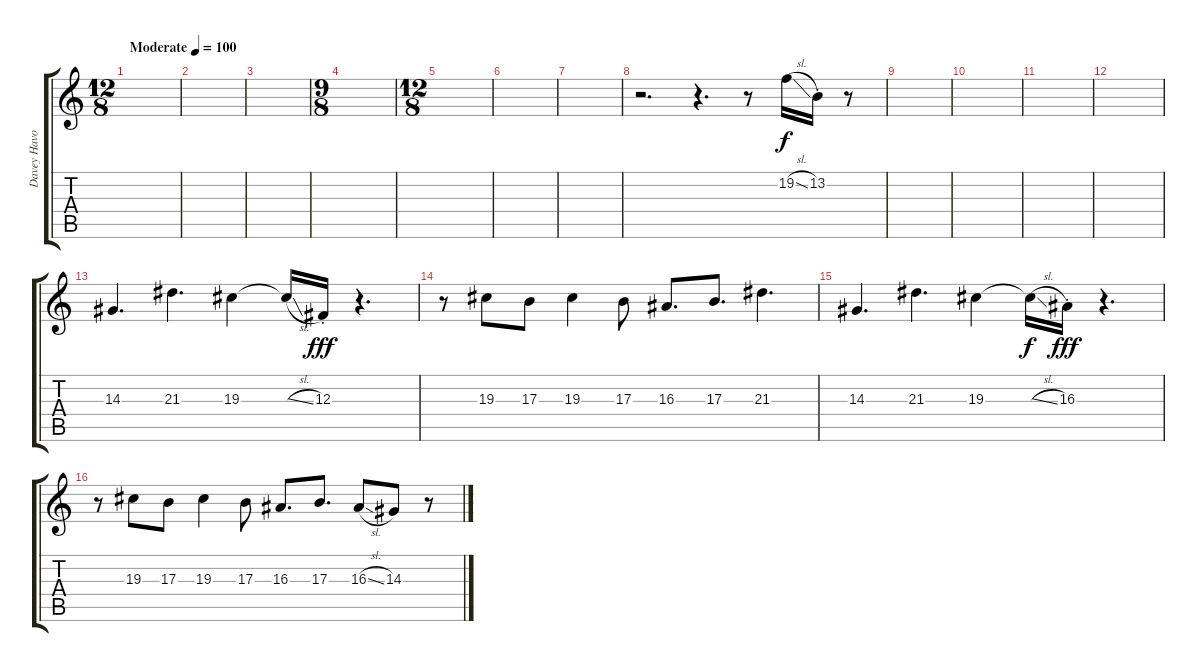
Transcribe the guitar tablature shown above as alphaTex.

\track ("Davey Havok" "Davey Havo") {instrument clarinet}
\staff {score tabs}
\tuning (Eb4 Bb3 Gb3 Db3 Ab2 Eb2) {hide}
\ts (12 8)
\tempo (100 "Moderate")
\clef g2
\ks aminor
|
|
|
\ts (9 8)
|
\ts (12 8)
|
|
|
r.2{d} r.4{d} r.8 19.2{sl}.16 13.2{st}.16 r.8 |
|
|
|
|
14.3.4{d} 21.3.4{d} 19.3.4 19.3{sl t}.16{dy f} 12.3{st}.16{dy fff} r.4{d} |
r.8 19.3.8 17.3.8 19.3.4 17.3.8 16.3.8{d} 17.3.8{d} 21.3.4{d} |
14.3.4{d} 21.3.4{d} 19.3.4 19.3{sl t}.16{dy f} 16.3{st}.16{dy fff} r.4{d} |
r.8 19.3.8 17.3.8 19.3.4 17.3.8 16.3.8{d} 17.3.8{d} 16.3{sl}.8 14.3.8 r.8
